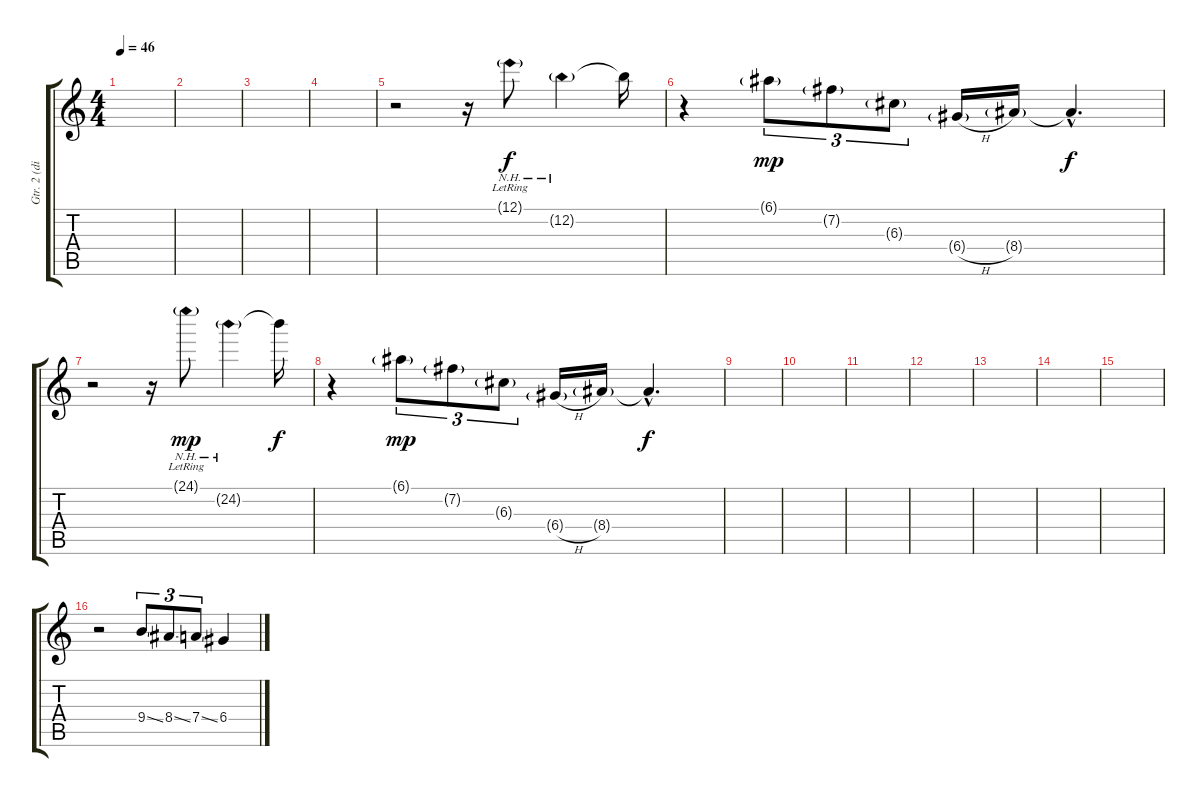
\track ("Gtr. 2 (dist.)" "Gtr. 2 (di") {instrument overdrivenguitar}
\staff {score tabs}
\tuning (E4 B3 G3 D3 A2 E2) {hide}
\ts (4 4)
\tempo 46
\clef g2
\ks c
|
|
|
|
r.2 r.16 12.1{nh g lr}.8 12.2{nh g}.4 12.2{t}.16{dy f} |
r.4 6.1{g}.8{tu (3 2) dy mp} 7.2{g}.8{tu (3 2)} 6.3{g}.8{tu (3 2)} 6.4{h g}.16 8.4{g}.16 8.4{hac t}.4{d dy f} |
r.2 r.16 24.1{nh g lr}.8{dy mp} 24.2{nh g}.4 24.2{t}.16{dy f} |
r.4 6.1{g}.8{tu (3 2) dy mp} 7.2{g}.8{tu (3 2)} 6.3{g}.8{tu (3 2)} 6.4{h g}.16 8.4{g}.16 8.4{hac t}.4{d dy f} |
|
|
|
|
|
|
|
r.2 9.4{ss}.8{tu (3 2)} 8.4{ss}.8{tu (3 2)} 7.4{ss}.8{tu (3 2)} 6.4.4
